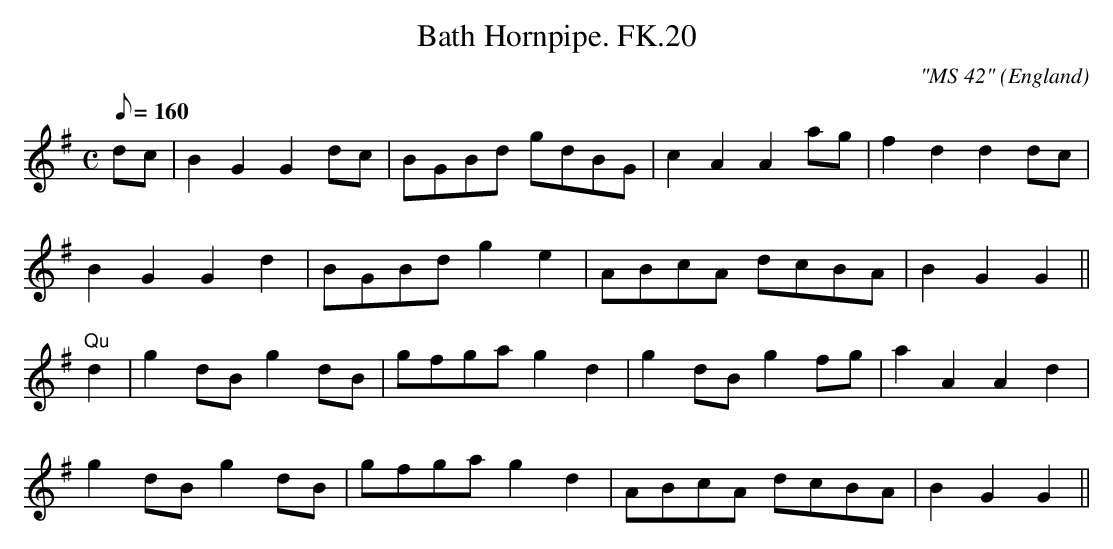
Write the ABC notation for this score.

X:1
T:Bath Hornpipe. FK.20
M:C
L:1/8
Q:160
C:"MS 42"
O:England
K:G
dc | B2 G2 G2 dc | BGBd gdBG | c2 A2 A2 ag | f2 d2 d2 dc |!
 B2 G2 G2 d2 | BGBd g2 e2 | ABcA dcBA | B2 G2 G2||!
"Qu"d2 | g2 dB g2 dB | gfga g2 d2 | g2 dB g2 fg | a2 A2 A2 d2 |!
 g2 dB g2dB | gfga g2 d2 | ABcA dcBA | B2 G2 G2 ||
